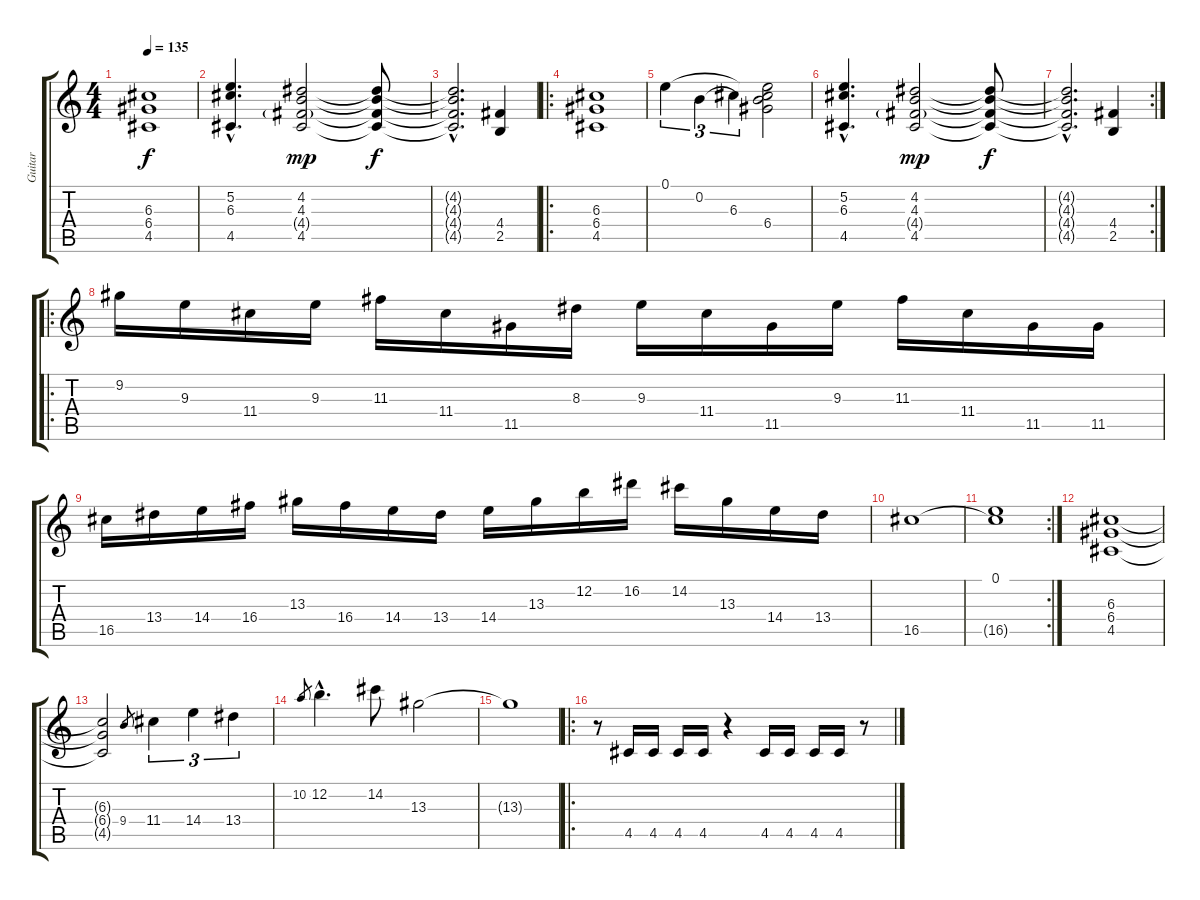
\track ("Guitar" "Guitar") {instrument distortionguitar}
\staff {score tabs}
\tuning (E4 B3 G3 D3 A2 D2) {hide}
\ts (4 4)
\tempo 135
\clef g2
\ks c
(6.3{t} 6.4{t} 4.5{t}).1{dy f} |
(5.2{hac} 6.3{hac} 4.5{hac}).4{d} (4.2 4.3 4.4{g} 4.5).2{dy mp} (4.2{t} 4.3{t} 4.4{t} 4.5{t}).8{dy f} |
(4.2{hac t} 4.3{hac t} 4.4{hac t} 4.5{hac t}).2{d} (4.4 2.5).4 |
\ro
(6.3 6.4 4.5).1 |
0.1.4{tu (3 2)} 0.2.4{tu (3 2)} 6.3.4{tu (3 2)} (0.1{t} 0.2{t} 6.3{t} 6.4).2 |
(5.2{hac} 6.3{hac} 4.5{hac}).4{d} (4.2 4.3 4.4{g} 4.5).2{dy mp} (4.2{t} 4.3{t} 4.4{t} 4.5{t}).8{dy f} |
\rc 2
(4.2{hac t} 4.3{hac t} 4.4{hac t} 4.5{hac t}).2{d} (4.4 2.5).4 |
\ro
9.2.16 9.3.16 11.4.16 9.3.16 11.3.16 11.4.16 11.5.16 8.3.16 9.3.16 11.4.16 11.5.16 9.3.16 11.3.16 11.4.16 11.5.16 11.5.16 |
16.5.16 13.4.16 14.4.16 16.4.16 13.3.16 16.4.16 14.4.16 13.4.16 14.4.16 13.3.16 12.2.16 16.2.16 14.2.16 13.3.16 14.4.16 13.4.16 |
16.5.1 |
\rc 2
(0.1 16.5{t}).1 |
(6.3 6.4 4.5).1 |
(6.3{t} 6.4{t} 4.5{t}).2 9.4.8{gr} 11.4.4{tu (3 2)} 14.4.4{tu (3 2)} 13.4.4{tu (3 2)} |
10.2.8{gr} 12.2{hac}.4{d} 14.2.8 13.3.2 |
13.3{t}.1 |
\ro
r.8 4.5.16 4.5.16 4.5.16 4.5.16 r.4 4.5.16 4.5.16 4.5.16 4.5.16 r.8
